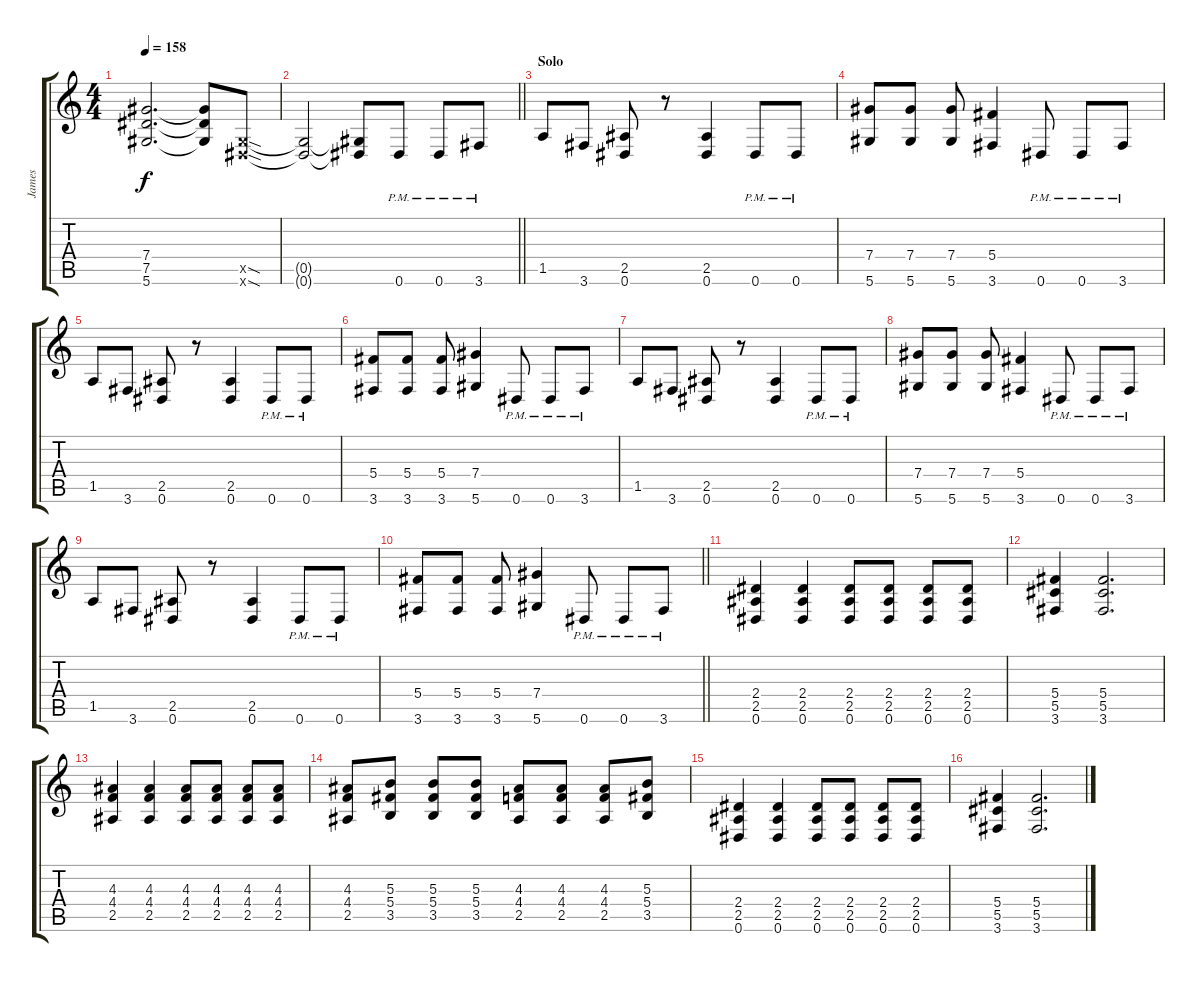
\track ("James" "James") {instrument distortionguitar}
\staff {score tabs}
\tuning (Eb4 Bb3 Gb3 Db3 Ab2 Eb2) {hide}
\ts (4 4)
\tempo 158
\clef g2
\ks c
(7.4{t} 7.5{t} 5.6{t}).2{d dy f} (7.4{t} 7.5{t} 5.6{t}).8 (0.5{sod x} 0.6{sod x}).8 |
\barLineRight lightlight
(0.5{t} 0.6{t}).2 (0.5{t} 0.6{t}).8 0.6{pm}.8{volume 5} 0.6{pm}.8 3.6{pm}.8 |
\section ("" "Solo")
1.5.8 3.6.8 (2.5 0.6).8 r.8 (2.5 0.6).4 0.6{pm}.8 0.6{pm}.8 |
(7.4 5.6).8 (7.4 5.6).8 (7.4 5.6).8 (5.4 3.6).4 0.6{pm}.8 0.6{pm}.8 3.6{pm}.8 |
1.5.8 3.6.8 (2.5 0.6).8 r.8 (2.5 0.6).4 0.6{pm}.8 0.6{pm}.8 |
(5.4 3.6).8 (5.4 3.6).8 (5.4 3.6).8 (7.4 5.6).4 0.6{pm}.8 0.6{pm}.8 3.6{pm}.8 |
1.5.8 3.6.8 (2.5 0.6).8 r.8 (2.5 0.6).4 0.6{pm}.8 0.6{pm}.8 |
(7.4 5.6).8 (7.4 5.6).8 (7.4 5.6).8 (5.4 3.6).4 0.6{pm}.8 0.6{pm}.8 3.6{pm}.8 |
1.5.8 3.6.8 (2.5 0.6).8 r.8 (2.5 0.6).4 0.6{pm}.8 0.6{pm}.8 |
\barLineRight lightlight
(5.4 3.6).8 (5.4 3.6).8 (5.4 3.6).8 (7.4 5.6).4 0.6{pm}.8 0.6{pm}.8 3.6{pm}.8 |
\section ("" "")
(2.4 2.5 0.6).4 (2.4 2.5 0.6).4 (2.4 2.5 0.6).8 (2.4 2.5 0.6).8 (2.4 2.5 0.6).8 (2.4 2.5 0.6).8 |
(5.4 5.5 3.6).4 (5.4 5.5 3.6).2{d} |
(4.3 4.4 2.5).4 (4.3 4.4 2.5).4 (4.3 4.4 2.5).8 (4.3 4.4 2.5).8 (4.3 4.4 2.5).8 (4.3 4.4 2.5).8 |
(4.3 4.4 2.5).8 (5.3 5.4 3.5).8 (5.3 5.4 3.5).8 (5.3 5.4 3.5).8 (4.3 4.4 2.5).8 (4.3 4.4 2.5).8 (4.3 4.4 2.5).8 (5.3 5.4 3.5).8 |
(2.4 2.5 0.6).4 (2.4 2.5 0.6).4 (2.4 2.5 0.6).8 (2.4 2.5 0.6).8 (2.4 2.5 0.6).8 (2.4 2.5 0.6).8 |
(5.4 5.5 3.6).4 (5.4 5.5 3.6).2{d}
